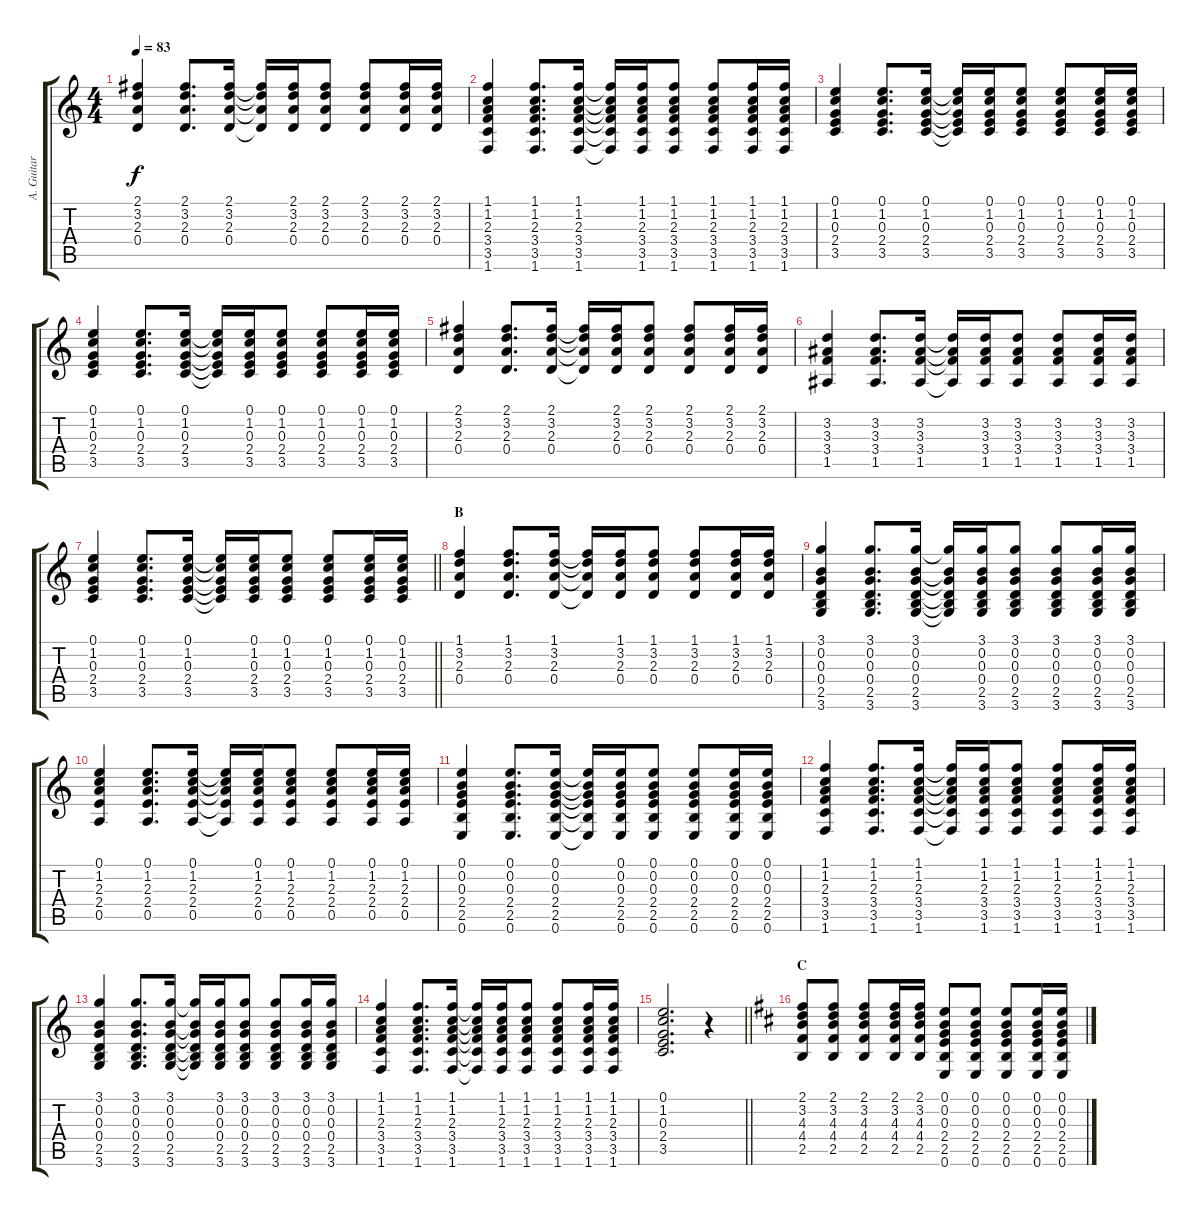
\track ("A. Guitar" "A. Guitar") {instrument acousticguitarsteel}
\staff {score tabs}
\tuning (E4 B3 G3 D3 A2 E2) {hide}
\ts (4 4)
\tempo 83
\clef g2
\ks c
(2.1 3.2 2.3 0.4).4{dy f} (2.1 3.2 2.3 0.4).8{d} (2.1 3.2 2.3 0.4).16 (2.1{t} 3.2{t} 2.3{t} 0.4{t}).16 (2.1 3.2 2.3 0.4).16 (2.1 3.2 2.3 0.4).8 (2.1 3.2 2.3 0.4).8 (2.1 3.2 2.3 0.4).16 (2.1 3.2 2.3 0.4).16 |
(1.1 1.2 2.3 3.4 3.5 1.6).4 (1.1 1.2 2.3 3.4 3.5 1.6).8{d} (1.1 1.2 2.3 3.4 3.5 1.6).16 (1.1{t} 1.2{t} 2.3{t} 3.4{t} 3.5{t} 1.6{t}).16 (1.1 1.2 2.3 3.4 3.5 1.6).16 (1.1 1.2 2.3 3.4 3.5 1.6).8 (1.1 1.2 2.3 3.4 3.5 1.6).8 (1.1 1.2 2.3 3.4 3.5 1.6).16 (1.1 1.2 2.3 3.4 3.5 1.6).16 |
(0.1 1.2 0.3 2.4 3.5).4 (0.1 1.2 0.3 2.4 3.5).8{d} (0.1 1.2 0.3 2.4 3.5).16 (0.1{t} 1.2{t} 0.3{t} 2.4{t} 3.5{t}).16 (0.1 1.2 0.3 2.4 3.5).16 (0.1 1.2 0.3 2.4 3.5).8 (0.1 1.2 0.3 2.4 3.5).8 (0.1 1.2 0.3 2.4 3.5).16 (0.1 1.2 0.3 2.4 3.5).16 |
(0.1 1.2 0.3 2.4 3.5).4 (0.1 1.2 0.3 2.4 3.5).8{d} (0.1 1.2 0.3 2.4 3.5).16 (0.1{t} 1.2{t} 0.3{t} 2.4{t} 3.5{t}).16 (0.1 1.2 0.3 2.4 3.5).16 (0.1 1.2 0.3 2.4 3.5).8 (0.1 1.2 0.3 2.4 3.5).8 (0.1 1.2 0.3 2.4 3.5).16 (0.1 1.2 0.3 2.4 3.5).16 |
(2.1 3.2 2.3 0.4).4 (2.1 3.2 2.3 0.4).8{d} (2.1 3.2 2.3 0.4).16 (2.1{t} 3.2{t} 2.3{t} 0.4{t}).16 (2.1 3.2 2.3 0.4).16 (2.1 3.2 2.3 0.4).8 (2.1 3.2 2.3 0.4).8 (2.1 3.2 2.3 0.4).16 (2.1 3.2 2.3 0.4).16 |
(3.2 3.3 3.4 1.5).4 (3.2 3.3 3.4 1.5).8{d} (3.2 3.3 3.4 1.5).16 (3.2{t} 3.3{t} 3.4{t} 1.5{t}).16 (3.2 3.3 3.4 1.5).16 (3.2 3.3 3.4 1.5).8 (3.2 3.3 3.4 1.5).8 (3.2 3.3 3.4 1.5).16 (3.2 3.3 3.4 1.5).16 |
\barLineRight lightlight
(0.1 1.2 0.3 2.4 3.5).4 (0.1 1.2 0.3 2.4 3.5).8{d} (0.1 1.2 0.3 2.4 3.5).16 (0.1{t} 1.2{t} 0.3{t} 2.4{t} 3.5{t}).16 (0.1 1.2 0.3 2.4 3.5).16 (0.1 1.2 0.3 2.4 3.5).8 (0.1 1.2 0.3 2.4 3.5).8 (0.1 1.2 0.3 2.4 3.5).16 (0.1 1.2 0.3 2.4 3.5).16 |
\section ("" "B")
(1.1 3.2 2.3 0.4).4 (1.1 3.2 2.3 0.4).8{d} (1.1 3.2 2.3 0.4).16 (1.1{t} 3.2{t} 2.3{t} 0.4{t}).16 (1.1 3.2 2.3 0.4).16 (1.1 3.2 2.3 0.4).8 (1.1 3.2 2.3 0.4).8 (1.1 3.2 2.3 0.4).16 (1.1 3.2 2.3 0.4).16 |
(3.1 0.2 0.3 0.4 2.5 3.6).4 (3.1 0.2 0.3 0.4 2.5 3.6).8{d} (3.1 0.2 0.3 0.4 2.5 3.6).16 (3.1{t} 0.2{t} 0.3{t} 0.4{t} 2.5{t} 3.6{t}).16 (3.1 0.2 0.3 0.4 2.5 3.6).16 (3.1 0.2 0.3 0.4 2.5 3.6).8 (3.1 0.2 0.3 0.4 2.5 3.6).8 (3.1 0.2 0.3 0.4 2.5 3.6).16 (3.1 0.2 0.3 0.4 2.5 3.6).16 |
(0.1 1.2 2.3 2.4 0.5).4 (0.1 1.2 2.3 2.4 0.5).8{d} (0.1 1.2 2.3 2.4 0.5).16 (0.1{t} 1.2{t} 2.3{t} 2.4{t} 0.5{t}).16 (0.1 1.2 2.3 2.4 0.5).16 (0.1 1.2 2.3 2.4 0.5).8 (0.1 1.2 2.3 2.4 0.5).8 (0.1 1.2 2.3 2.4 0.5).16 (0.1 1.2 2.3 2.4 0.5).16 |
(0.1 0.2 0.3 2.4 2.5 0.6).4 (0.1 0.2 0.3 2.4 2.5 0.6).8{d} (0.1 0.2 0.3 2.4 2.5 0.6).16 (0.1{t} 0.2{t} 0.3{t} 2.4{t} 2.5{t} 0.6{t}).16 (0.1 0.2 0.3 2.4 2.5 0.6).16 (0.1 0.2 0.3 2.4 2.5 0.6).8 (0.1 0.2 0.3 2.4 2.5 0.6).8 (0.1 0.2 0.3 2.4 2.5 0.6).16 (0.1 0.2 0.3 2.4 2.5 0.6).16 |
(1.1 1.2 2.3 3.4 3.5 1.6).4 (1.1 1.2 2.3 3.4 3.5 1.6).8{d} (1.1 1.2 2.3 3.4 3.5 1.6).16 (1.1{t} 1.2{t} 2.3{t} 3.4{t} 3.5{t} 1.6{t}).16 (1.1 1.2 2.3 3.4 3.5 1.6).16 (1.1 1.2 2.3 3.4 3.5 1.6).8 (1.1 1.2 2.3 3.4 3.5 1.6).8 (1.1 1.2 2.3 3.4 3.5 1.6).16 (1.1 1.2 2.3 3.4 3.5 1.6).16 |
(3.1 0.2 0.3 0.4 2.5 3.6).4 (3.1 0.2 0.3 0.4 2.5 3.6).8{d} (3.1 0.2 0.3 0.4 2.5 3.6).16 (3.1{t} 0.2{t} 0.3{t} 0.4{t} 2.5{t} 3.6{t}).16 (3.1 0.2 0.3 0.4 2.5 3.6).16 (3.1 0.2 0.3 0.4 2.5 3.6).8 (3.1 0.2 0.3 0.4 2.5 3.6).8 (3.1 0.2 0.3 0.4 2.5 3.6).16 (3.1 0.2 0.3 0.4 2.5 3.6).16 |
(1.1 1.2 2.3 3.4 3.5 1.6).4 (1.1 1.2 2.3 3.4 3.5 1.6).8{d} (1.1 1.2 2.3 3.4 3.5 1.6).16 (1.1{t} 1.2{t} 2.3{t} 3.4{t} 3.5{t} 1.6{t}).16 (1.1 1.2 2.3 3.4 3.5 1.6).16 (1.1 1.2 2.3 3.4 3.5 1.6).8 (1.1 1.2 2.3 3.4 3.5 1.6).8 (1.1 1.2 2.3 3.4 3.5 1.6).16 (1.1 1.2 2.3 3.4 3.5 1.6).16 |
\barLineRight lightlight
(0.1 1.2 0.3 2.4 3.5).2{d} r.4 |
\section ("" "C")
\ks d
(2.1 3.2 4.3 4.4 2.5).8 (2.1 3.2 4.3 4.4 2.5).8 (2.1 3.2 4.3 4.4 2.5).8 (2.1 3.2 4.3 4.4 2.5).16 (2.1 3.2 4.3 4.4 2.5).16 (0.1 0.2 0.3 2.4 2.5 0.6).8 (0.1 0.2 0.3 2.4 2.5 0.6).8 (0.1 0.2 0.3 2.4 2.5 0.6).8 (0.1 0.2 0.3 2.4 2.5 0.6).16 (0.1 0.2 0.3 2.4 2.5 0.6).16
